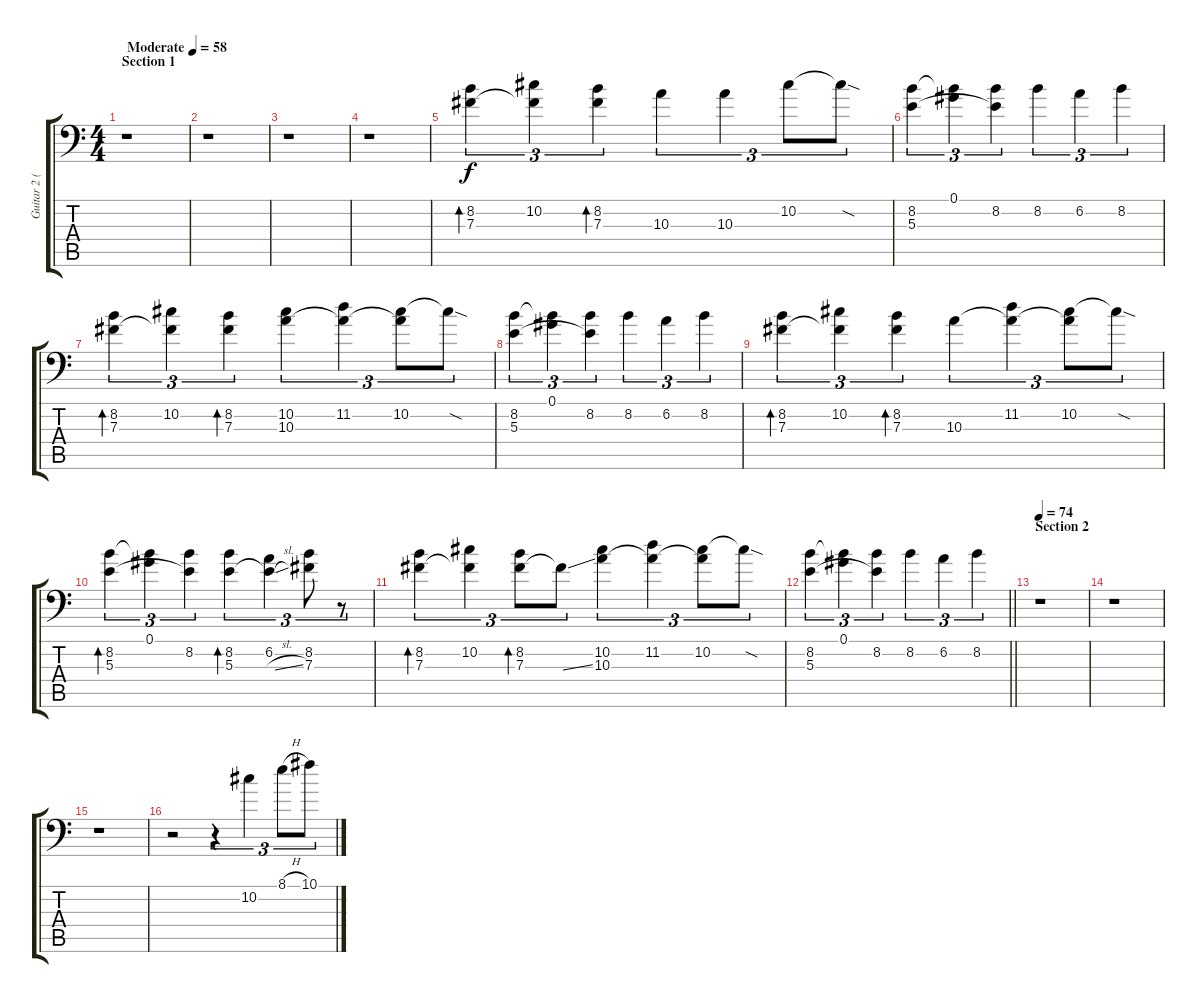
\track ("Guitar 2 (Clean)" "Guitar 2 (") {instrument electricguitarjazz}
\staff {score tabs}
\tuning (Ab3 Eb3 B2 Gb2 Db2 Ab1) {hide}
\ts (4 4)
\section ("" "Section 1")
\tempo (58 "Moderate")
\clef f4
\ks c
r.1{dy f instrument electricguitarjazz} |
r.1 |
r.1 |
r.1 |
(8.2 7.3).4{tu (3 2) bd 60} (10.2 7.3{t}).4{tu (3 2)} (8.2 7.3).4{tu (3 2) bd 60} 10.3.4{tu (3 2)} 10.3.4{tu (3 2)} 10.2.8{tu (3 2)} 10.2{sod t}.8{tu (3 2)} |
(8.2 5.3).4{tu (3 2)} (0.1 8.2{t}).4{tu (3 2)} (8.2 5.3{t}).4{tu (3 2)} 8.2.4{tu (3 2)} 6.2.4{tu (3 2)} 8.2.4{tu (3 2)} |
(8.2 7.3).4{tu (3 2) bd 60} (10.2 7.3{t}).4{tu (3 2)} (8.2 7.3).4{tu (3 2) bd 60} (10.2 10.3).4{tu (3 2)} (11.2 10.3{t}).4{tu (3 2)} (10.2 10.3{t}).8{tu (3 2)} 10.2{sod t}.8{tu (3 2)} |
(8.2 5.3).4{tu (3 2)} (0.1 8.2{t}).4{tu (3 2)} (8.2 5.3{t}).4{tu (3 2)} 8.2.4{tu (3 2)} 6.2.4{tu (3 2)} 8.2.4{tu (3 2)} |
(8.2 7.3).4{tu (3 2) bd 60} (10.2 7.3{t}).4{tu (3 2)} (8.2 7.3).4{tu (3 2) bd 60} 10.3.4{tu (3 2)} (11.2 10.3{t}).4{tu (3 2)} (10.2 10.3{t}).8{tu (3 2)} 10.2{sod t}.8{tu (3 2)} |
(8.2 5.3).4{tu (3 2) bd 60} (0.1 8.2{t}).4{tu (3 2)} (8.2 5.3{t}).4{tu (3 2)} (8.2 5.3).4{tu (3 2) bd 60} (6.2 5.3{sl t}).4{tu (3 2)} (8.2 7.3).8{tu (3 2)} r.8{tu (3 2)} |
(8.2 7.3).4{tu (3 2) bd 60} (10.2 7.3{t}).4{tu (3 2)} (8.2 7.3).8{tu (3 2) bd 60} 7.3{ss t}.8{tu (3 2)} (10.2 10.3).4{tu (3 2)} (11.2 10.3{t}).4{tu (3 2)} (10.2 10.3{t}).8{tu (3 2)} 10.2{sod t}.8{tu (3 2)} |
\barLineRight lightlight
(8.2 5.3).4{tu (3 2)} (0.1 8.2{t}).4{tu (3 2)} (8.2 5.3{t}).4{tu (3 2)} 8.2.4{tu (3 2)} 6.2.4{tu (3 2)} 8.2.4{tu (3 2)} |
\section ("" "Section 2")
\tempo 74
r.1 |
r.1 |
r.1 |
r.2 r.4{tu (3 2)} 10.2.4{tu (3 2)} 8.1{h}.8{tu (3 2)} 10.1.8{tu (3 2)}
